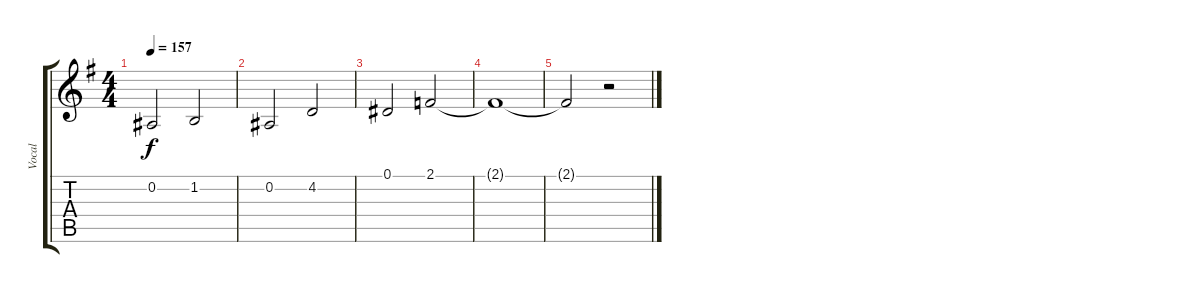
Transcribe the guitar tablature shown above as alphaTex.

\track ("Vocal" "Vocal") {instrument lead1square}
\staff {score tabs}
\tuning (Eb4 Bb3 Gb3 Db3 Ab2 Eb2) {hide}
\ts (4 4)
\tempo 157
\clef g2
\ks eminor
0.2.2{dy f} 1.2.2 |
0.2.2 4.2.2 |
0.1.2 2.1.2 |
2.1{t}.1 |
2.1{t}.2 r.2
